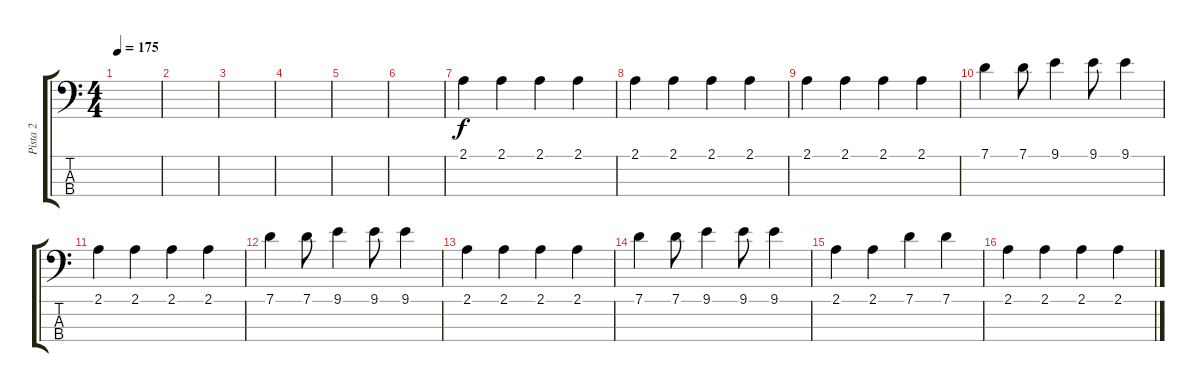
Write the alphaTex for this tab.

\track ("Pista 2" "Pista 2") {instrument electricbassfinger}
\staff {score tabs}
\tuning (G2 D2 A1 E1) {hide}
\ts (4 4)
\tempo 175
\clef f4
\ks c
|
|
|
|
|
|
2.1.4 2.1.4 2.1.4 2.1.4 |
2.1.4 2.1.4 2.1.4 2.1.4 |
2.1.4 2.1.4 2.1.4 2.1.4 |
7.1.4 7.1.8 9.1.4 9.1.8 9.1.4 |
2.1.4 2.1.4 2.1.4 2.1.4 |
7.1.4 7.1.8 9.1.4 9.1.8 9.1.4 |
2.1.4 2.1.4 2.1.4 2.1.4 |
7.1.4 7.1.8 9.1.4 9.1.8 9.1.4 |
2.1.4 2.1.4 7.1.4 7.1.4 |
2.1.4 2.1.4 2.1.4 2.1.4
